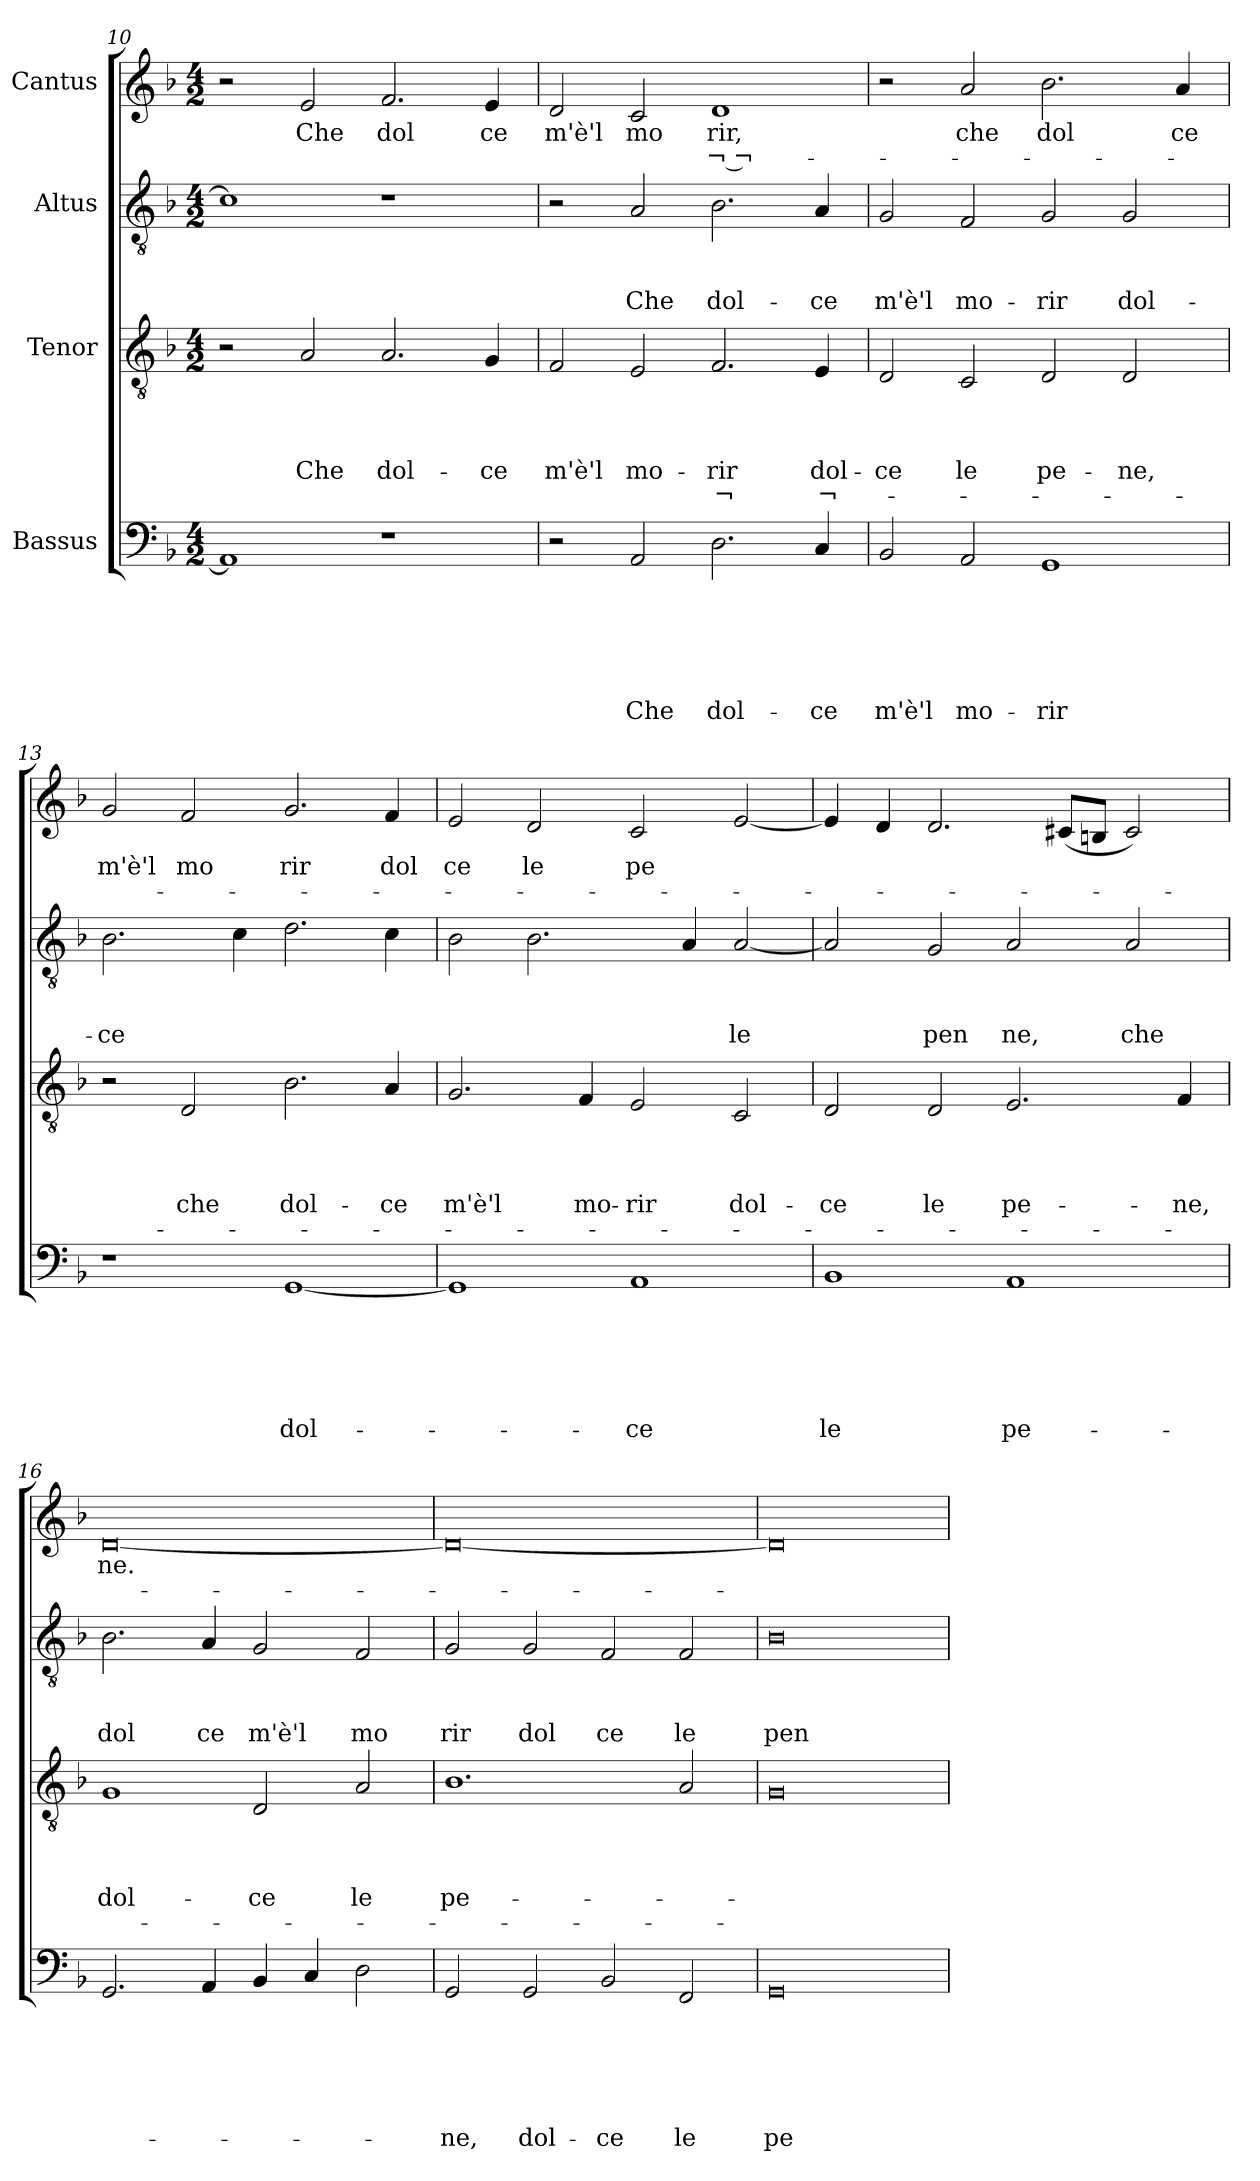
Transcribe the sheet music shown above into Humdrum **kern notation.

**kern	**text	**text	**text	**text	**text	**text	**kern	**text	**text	**text	**text	**text	**kern	**text	**text	**text	**kern	**text	**text
*part4	*part4	*part4	*part4	*part4	*part4	*part4	*part3	*part3	*part3	*part3	*part3	*part3	*part2	*part2	*part2	*part2	*part1	*part1	*part1
*staff4	*staff4	*staff4	*staff4	*staff4	*staff4	*staff4	*staff3	*staff3	*staff3	*staff3	*staff3	*staff3	*staff2	*staff2	*staff2	*staff2	*staff1	*staff1	*staff1
*I"Bassus	*	*	*	*	*	*	*I"Tenor	*	*	*	*	*	*I"Altus	*	*	*	*I"Cantus	*	*
*clefF4	*	*	*	*	*	*	*clefGv2	*	*	*	*	*	*clefGv2	*	*	*	*clefG2	*	*
*k[b-]	*	*	*	*	*	*	*k[b-]	*	*	*	*	*	*k[b-]	*	*	*	*k[b-]	*	*
*F:	*	*	*	*	*	*	*F:	*	*	*	*	*	*F:	*	*	*	*F:	*	*
*M4/2	*	*	*	*	*	*	*M4/2	*	*	*	*	*	*M4/2	*	*	*	*M4/2	*	*
=10	=10	=10	=10	=10	=10	=10	=10	=10	=10	=10	=10	=10	=10	=10	=10	=10	=10	=10	=10
1AA]	.	.	.	.	.	.	2r	.	.	.	.	.	1c#]	.	.	.	2r	.	.
!	!	!	!	!	!	!	!	!	!	!	!LO:LY:b	!	!	!	!	!	!	!LO:LY:b	!
.	.	.	.	.	.	.	2A/	.	.	.	Che	.	.	.	.	.	2e/	Che	.
!	!	!	!	!	!	!	!	!	!	!	!LO:LY:b	!	!	!	!	!	!	!LO:LY:b	!
1r	.	.	.	.	.	.	2.A/	.	.	.	dol-	.	1r	.	.	.	2.f/	dol	.
!	!	!	!	!	!	!	!	!	!	!	!LO:LY:b	!	!	!	!	!	!	!LO:LY:b	!
.	.	.	.	.	.	.	4G/	.	.	.	-ce	.	.	.	.	.	4e/	ce	.
=11	=11	=11	=11	=11	=11	=11	=11	=11	=11	=11	=11	=11	=11	=11	=11	=11	=11	=11	=11
!	!	!	!	!	!	!	!	!	!	!	!LO:LY:b	!	!	!	!	!	!	!LO:LY:b	!
2r	.	.	.	.	.	.	2F/	.	.	.	m'è'l	.	2r	.	.	.	2d/	m'è'l	.
!	!	!	!	!	!	!LO:LY:b	!	!	!	!	!LO:LY:b	!	!	!	!	!LO:LY:b	!	!LO:LY:b	!
2AA/	.	.	.	.	.	Che	2E/	.	.	.	mo-	.	2A/	.	.	Che	2c/	mo	.
!	!	!	!	!	!	!LO:LY:b	!	!	!	!	!LO:LY:b	!LO:LY:b	!	!	!	!LO:LY:b	!	!LO:LY:b	!LO:LY:b
2.D\	.	.	.	.	.	dol-	2.F/	.	.	.	-rir	-¬	2.B-\	.	.	dol-	1d	rir,	¬ ¬-
!	!	!	!	!	!	!LO:LY:b	!	!	!	!	!LO:LY:b	!LO:LY:b	!	!	!	!LO:LY:b	!	!	!
4C/	.	.	.	.	.	-ce	4E/	.	.	.	dol-	¬-	4A/	.	.	-ce	.	.	.
=12	=12	=12	=12	=12	=12	=12	=12	=12	=12	=12	=12	=12	=12	=12	=12	=12	=12	=12	=12
!	!	!	!	!	!	!LO:LY:b	!	!	!	!	!LO:LY:b	!	!	!	!	!LO:LY:b	!	!	!
2BB-/	.	.	.	.	.	m'è'l	2D/	.	.	.	-ce	.	2G/	.	.	m'è'l	2r	.	.
!	!	!	!	!	!	!LO:LY:b	!	!	!	!	!LO:LY:b	!	!	!	!	!LO:LY:b	!	!LO:LY:b	!
2AA/	.	.	.	.	.	mo-	2C/	.	.	.	le	.	2F/	.	.	mo-	2a/	che	.
!	!	!	!	!	!	!LO:LY:b	!	!	!	!	!LO:LY:b	!	!	!	!	!LO:LY:b	!	!LO:LY:b	!
1GG	.	.	.	.	.	-rir	2D/	.	.	.	pe-	.	2G/	.	.	-rir	2.b-\	dol	.
!	!	!	!	!	!	!	!	!	!	!	!LO:LY:b	!	!	!	!	!LO:LY:b	!	!	!
.	.	.	.	.	.	.	2D/	.	.	.	-ne,	.	2G/	.	.	dol-	.	.	.
!	!	!	!	!	!	!	!	!	!	!	!	!	!	!	!	!	!	!LO:LY:b	!
.	.	.	.	.	.	.	.	.	.	.	.	.	.	.	.	.	4a/	ce	.
=13	=13	=13	=13	=13	=13	=13	=13	=13	=13	=13	=13	=13	=13	=13	=13	=13	=13	=13	=13
!	!	!	!	!	!	!	!	!	!	!	!	!	!	!	!	!LO:LY:b	!	!LO:LY:b	!
1r	.	.	.	.	.	.	2r	.	.	.	.	.	2.B-\	.	.	-ce	2g/	m'è'l	.
!	!	!	!	!	!	!	!	!	!	!	!LO:LY:b	!	!	!	!	!	!	!LO:LY:b	!
.	.	.	.	.	.	.	2D/	.	.	.	che	.	.	.	.	.	2f/	mo	.
.	.	.	.	.	.	.	.	.	.	.	.	.	4c\	.	.	.	.	.	.
!	!	!	!	!	!	!LO:LY:b	!	!	!	!	!LO:LY:b	!	!	!	!	!	!	!LO:LY:b	!
[<1GG	.	.	.	.	.	dol-	2.B-\	.	.	.	dol-	.	2.d\	.	.	.	2.g/	rir	.
!	!	!	!	!	!	!	!	!	!	!	!LO:LY:b	!	!	!	!	!	!	!LO:LY:b	!
.	.	.	.	.	.	.	4A/	.	.	.	-ce	.	4c\	.	.	.	4f/	dol	.
=14	=14	=14	=14	=14	=14	=14	=14	=14	=14	=14	=14	=14	=14	=14	=14	=14	=14	=14	=14
!	!	!	!	!	!	!	!	!	!	!	!LO:LY:b	!	!	!	!	!	!	!LO:LY:b	!
1GG]	.	.	.	.	.	.	2.G/	.	.	.	m'è'l	.	2B-\	.	.	.	2e/	ce	.
!	!	!	!	!	!	!	!	!	!	!	!	!	!	!	!	!	!	!LO:LY:b	!
.	.	.	.	.	.	.	.	.	.	.	.	.	2.B-\	.	.	.	2d/	le	.
!	!	!	!	!	!	!	!	!	!	!	!LO:LY:b	!	!	!	!	!	!	!	!
.	.	.	.	.	.	.	4F/	.	.	.	mo-	.	.	.	.	.	.	.	.
!	!	!	!	!	!	!LO:LY:b	!	!	!	!	!LO:LY:b	!	!	!	!	!	!	!LO:LY:b	!
1AA	.	.	.	.	.	-ce	2E/	.	.	.	-rir	.	.	.	.	.	2c/	pe	.
.	.	.	.	.	.	.	.	.	.	.	.	.	4A/	.	.	.	.	.	.
!	!	!	!	!	!	!	!	!	!	!	!LO:LY:b	!	!	!	!	!LO:LY:b	!	!	!
.	.	.	.	.	.	.	2C/	.	.	.	dol-	.	[<2A/	.	.	le	[<2e/	.	.
!!LO:LB:g=z
=15	=15	=15	=15	=15	=15	=15	=15	=15	=15	=15	=15	=15	=15	=15	=15	=15	=15	=15	=15
!	!	!	!	!	!	!LO:LY:b	!	!	!	!	!LO:LY:b	!	!	!	!	!	!	!	!
1BB-	.	.	.	.	.	le	2D/	.	.	.	-ce	.	2A/]	.	.	.	4e/]	.	.
.	.	.	.	.	.	.	.	.	.	.	.	.	.	.	.	.	4d/	.	.
!	!	!	!	!	!	!	!	!	!	!	!LO:LY:b	!	!	!	!	!LO:LY:b	!	!	!
.	.	.	.	.	.	.	2D/	.	.	.	le	.	2G/	.	.	pen	2.d/	.	.
!	!	!	!	!	!	!LO:LY:b	!	!	!	!	!LO:LY:b	!	!	!	!	!LO:LY:b	!	!	!
1AA	.	.	.	.	.	pe-	2.E/	.	.	.	pe-	.	2A/	.	.	ne,	.	.	.
.	.	.	.	.	.	.	.	.	.	.	.	.	.	.	.	.	(<8c#/L	.	.
.	.	.	.	.	.	.	.	.	.	.	.	.	.	.	.	.	8B/J	.	.
!	!	!	!	!	!	!	!	!	!	!	!	!	!	!	!	!LO:LY:b	!	!	!
.	.	.	.	.	.	.	.	.	.	.	.	.	2A/	.	.	che	2c#/)	.	.
!	!	!	!	!	!	!	!	!	!	!	!LO:LY:b	!	!	!	!	!	!	!	!
.	.	.	.	.	.	.	4F/	.	.	.	-ne,	.	.	.	.	.	.	.	.
=16	=16	=16	=16	=16	=16	=16	=16	=16	=16	=16	=16	=16	=16	=16	=16	=16	=16	=16	=16
!	!	!	!	!	!	!	!	!	!	!	!LO:LY:b	!	!	!	!	!LO:LY:b	!	!LO:LY:b	!
2.GG/	.	.	.	.	.	.	1G	.	.	.	dol-	.	2.B-\	.	.	dol	[<0d	ne.	.
!	!	!	!	!	!	!	!	!	!	!	!	!	!	!	!	!LO:LY:b	!	!	!
4AA/	.	.	.	.	.	.	.	.	.	.	.	.	4A/	.	.	ce	.	.	.
!	!	!	!	!	!	!	!	!	!	!	!LO:LY:b	!	!	!	!	!LO:LY:b	!	!	!
4BB-/	.	.	.	.	.	.	2D/	.	.	.	-ce	.	2G/	.	.	m'è'l	.	.	.
4C/	.	.	.	.	.	.	.	.	.	.	.	.	.	.	.	.	.	.	.
!	!	!	!	!	!	!	!	!	!	!	!LO:LY:b	!	!	!	!	!LO:LY:b	!	!	!
2D\	.	.	.	.	.	.	2A/	.	.	.	le	.	2F/	.	.	mo	.	.	.
=17	=17	=17	=17	=17	=17	=17	=17	=17	=17	=17	=17	=17	=17	=17	=17	=17	=17	=17	=17
!	!	!	!	!	!	!LO:LY:b	!	!	!	!	!LO:LY:b	!	!	!	!	!LO:LY:b	!	!	!
2GG/	.	.	.	.	.	-ne,	1.B-	.	.	.	pe-	.	2G/	.	.	rir	0d_	.	.
!	!	!	!	!	!	!LO:LY:b	!	!	!	!	!	!	!	!	!	!LO:LY:b	!	!	!
2GG/	.	.	.	.	.	dol-	.	.	.	.	.	.	2G/	.	.	dol	.	.	.
!	!	!	!	!	!	!LO:LY:b	!	!	!	!	!	!	!	!	!	!LO:LY:b	!	!	!
2BB-/	.	.	.	.	.	-ce	.	.	.	.	.	.	2F/	.	.	ce	.	.	.
!	!	!	!	!	!	!LO:LY:b	!	!	!	!	!	!	!	!	!	!LO:LY:b	!	!	!
2FF/	.	.	.	.	.	le	2A/	.	.	.	.	.	2F/	.	.	le	.	.	.
=18	=18	=18	=18	=18	=18	=18	=18	=18	=18	=18	=18	=18	=18	=18	=18	=18	=18	=18	=18
!	!	!	!	!	!	!LO:LY:b	!	!	!	!	!	!	!	!	!	!LO:LY:b	!	!	!
0GG	.	.	.	.	.	pe-	0G	.	.	.	.	.	0B-	.	.	pen	0d]	.	.
=	=	=	=	=	=	=	=	=	=	=	=	=	=	=	=	=	=	=	=
*-	*-	*-	*-	*-	*-	*-	*-	*-	*-	*-	*-	*-	*-	*-	*-	*-	*-	*-	*-
